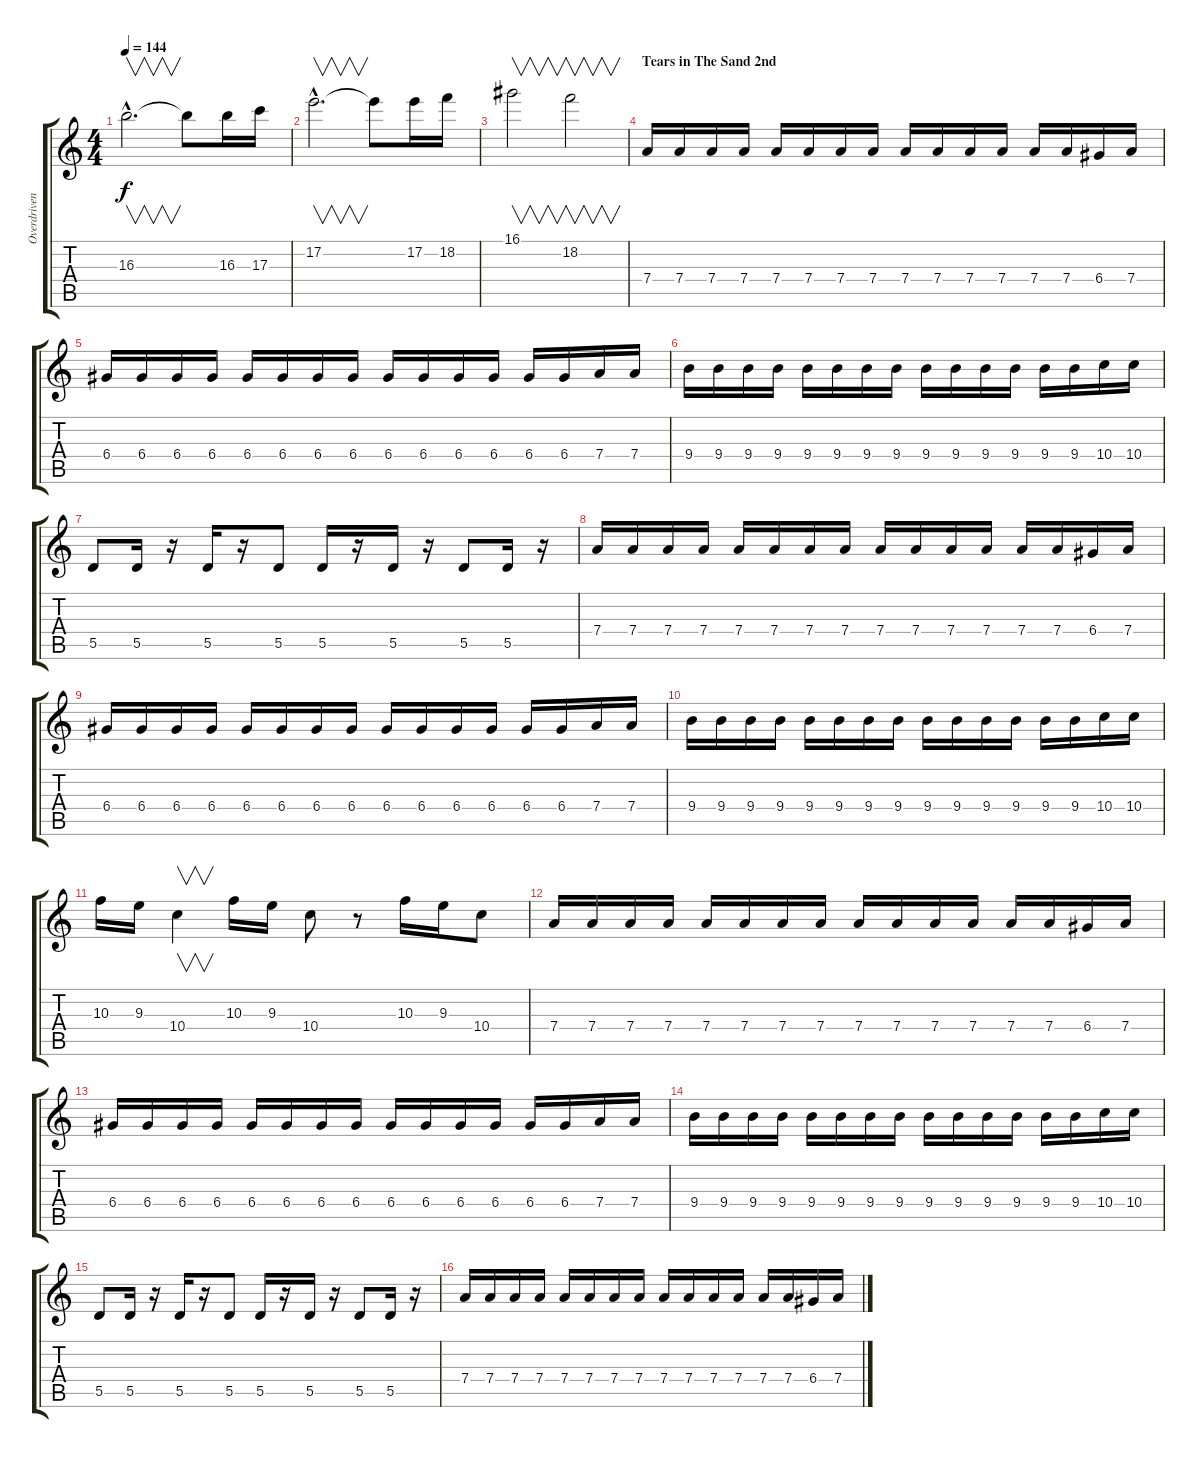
\track ("Overdriven Guitar" "Overdriven") {instrument overdrivenguitar}
\staff {score tabs}
\tuning (E4 B3 G3 D3 A2 E2) {hide}
\ts (4 4)
\tempo 144
\clef g2
\ks c
16.3{hac}.2{v d dy f} 16.3{t}.8 16.3.16 17.3.16 |
17.2{hac}.2{v d} 17.2{t}.8 17.2.16 18.2.16 |
16.1.2{v} 18.2.2{v} |
\section ("" "Tears in The Sand 2nd")
7.4.16 7.4.16 7.4.16 7.4.16 7.4.16 7.4.16 7.4.16 7.4.16 7.4.16 7.4.16 7.4.16 7.4.16 7.4.16 7.4.16 6.4.16 7.4.16 |
6.4.16 6.4.16 6.4.16 6.4.16 6.4.16 6.4.16 6.4.16 6.4.16 6.4.16 6.4.16 6.4.16 6.4.16 6.4.16 6.4.16 7.4.16 7.4.16 |
9.4.16 9.4.16 9.4.16 9.4.16 9.4.16 9.4.16 9.4.16 9.4.16 9.4.16 9.4.16 9.4.16 9.4.16 9.4.16 9.4.16 10.4.16 10.4.16 |
5.5.8 5.5.16 r.16 5.5.16 r.16 5.5.8 5.5.16 r.16 5.5.16 r.16 5.5.8 5.5.16 r.16 |
7.4.16 7.4.16 7.4.16 7.4.16 7.4.16 7.4.16 7.4.16 7.4.16 7.4.16 7.4.16 7.4.16 7.4.16 7.4.16 7.4.16 6.4.16 7.4.16 |
6.4.16 6.4.16 6.4.16 6.4.16 6.4.16 6.4.16 6.4.16 6.4.16 6.4.16 6.4.16 6.4.16 6.4.16 6.4.16 6.4.16 7.4.16 7.4.16 |
9.4.16 9.4.16 9.4.16 9.4.16 9.4.16 9.4.16 9.4.16 9.4.16 9.4.16 9.4.16 9.4.16 9.4.16 9.4.16 9.4.16 10.4.16 10.4.16 |
10.3.16 9.3.16 10.4.4{v} 10.3.16 9.3.16 10.4.8 r.8 10.3.16 9.3.16 10.4.8 |
7.4.16 7.4.16 7.4.16 7.4.16 7.4.16 7.4.16 7.4.16 7.4.16 7.4.16 7.4.16 7.4.16 7.4.16 7.4.16 7.4.16 6.4.16 7.4.16 |
6.4.16 6.4.16 6.4.16 6.4.16 6.4.16 6.4.16 6.4.16 6.4.16 6.4.16 6.4.16 6.4.16 6.4.16 6.4.16 6.4.16 7.4.16 7.4.16 |
9.4.16 9.4.16 9.4.16 9.4.16 9.4.16 9.4.16 9.4.16 9.4.16 9.4.16 9.4.16 9.4.16 9.4.16 9.4.16 9.4.16 10.4.16 10.4.16 |
5.5.8 5.5.16 r.16 5.5.16 r.16 5.5.8 5.5.16 r.16 5.5.16 r.16 5.5.8 5.5.16 r.16 |
7.4.16 7.4.16 7.4.16 7.4.16 7.4.16 7.4.16 7.4.16 7.4.16 7.4.16 7.4.16 7.4.16 7.4.16 7.4.16 7.4.16 6.4.16 7.4.16
